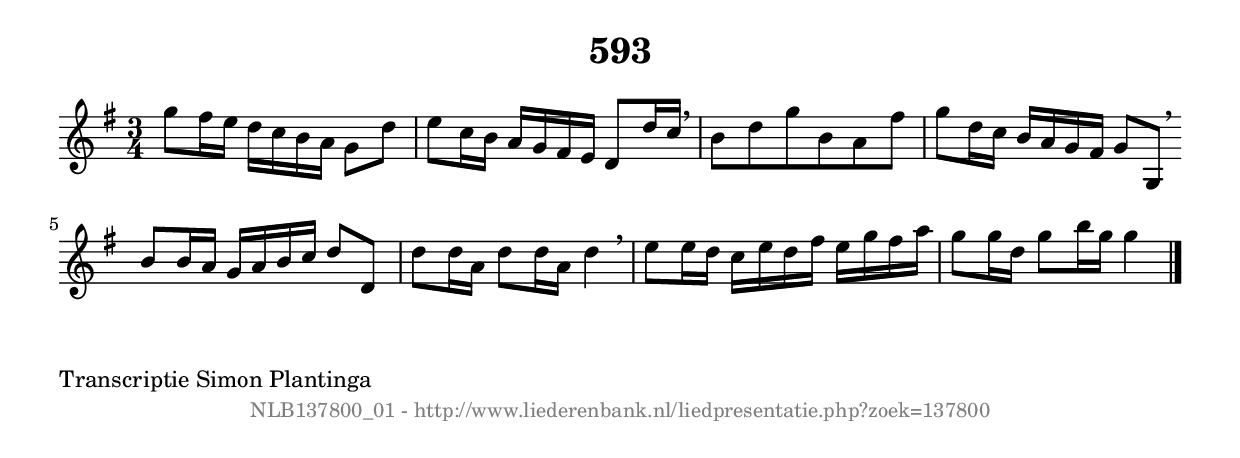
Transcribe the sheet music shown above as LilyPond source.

%
% produced by wce2krn 1.64 (7 June 2014)
%
\version"2.16"
#(append! paper-alist '(("long" . (cons (* 210 mm) (* 2000 mm)))))
#(set-default-paper-size "long")
sb = {\breathe}
mBreak = {\breathe }
bBreak = {\breathe }
x = {\once\override NoteHead #'style = #'cross }
gl=\glissando
itime={\override Staff.TimeSignature #'stencil = ##f }
ficta = {\once\set suggestAccidentals = ##t}
fine = {\once\override Score.RehearsalMark #'self-alignment-X = #1 \mark \markup {\italic{Fine}}}
dc = {\once\override Score.RehearsalMark #'self-alignment-X = #1 \mark \markup {\italic{D.C.}}}
dcf = {\once\override Score.RehearsalMark #'self-alignment-X = #1 \mark \markup {\italic{D.C. al Fine}}}
dcc = {\once\override Score.RehearsalMark #'self-alignment-X = #1 \mark \markup {\italic{D.C. al Coda}}}
ds = {\once\override Score.RehearsalMark #'self-alignment-X = #1 \mark \markup {\italic{D.S.}}}
dsf = {\once\override Score.RehearsalMark #'self-alignment-X = #1 \mark \markup {\italic{D.S. al Fine}}}
dsc = {\once\override Score.RehearsalMark #'self-alignment-X = #1 \mark \markup {\italic{D.S. al Coda}}}
pv = {\set Score.repeatCommands = #'((volta "1"))}
sv = {\set Score.repeatCommands = #'((volta "2"))}
tv = {\set Score.repeatCommands = #'((volta "3"))}
qv = {\set Score.repeatCommands = #'((volta "4"))}
xv = {\set Score.repeatCommands = #'((volta #f))}
\header{ tagline = ""
title = "593"
}
\score {{
\key g \major
\relative g'
{
\set melismaBusyProperties = #'()
\time 3/4
\tempo 4=120
\override Score.MetronomeMark #'transparent = ##t
\override Score.RehearsalMark #'break-visibility = #(vector #t #t #f)
g'8 fis16 e16 d16 c16 b16 a16 g8 d'8 | e8 c16 b16 a16 g16 fis16 e16 d8 d'16 c16 \sb | b8 d8 g8 b,8 a8 fis'8 | g8 d16 c16 b16 a16 g16 fis16 g8 g,8 \bar ":|:" \bBreak
b'8 b16 a16 g16 a16 b16 c16 d8 d,8 | d'8 d16 a16 d8 d16 a16 d4 \sb | e8 e16 d16 c16 e16 d16 fis16 e16 g16 fis16 a16 | g8 g16 d16 g8 b16 g16 g4 \bar "|."
 }}
 \midi { }
 \layout {
            indent = 0.0\cm
}
}
\markup { \wordwrap-string #" 
Transcriptie Simon Plantinga
"}
\markup { \vspace #0 } \markup { \with-color #grey \fill-line { \center-column { \smaller "NLB137800_01 - http://www.liederenbank.nl/liedpresentatie.php?zoek=137800" } } }
